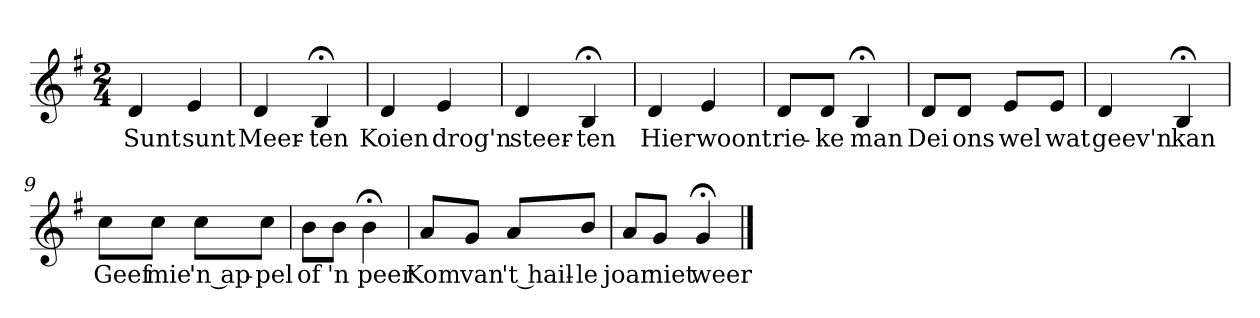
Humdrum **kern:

**kern	**text
*part1	*part1
*staff1	*staff1
*k[f#]	*
*G:	*
*M2/4	*
*MM120	*
=1	=1
4d	Sunt
4e	sunt
=2	=2
4d	Meer-
4B;<	-ten
=3	=3
4d	Koien
4e	drog'n
=4	=4
4d	steer-
4B;<	-ten
=5	=5
4d	Hier
4e	woont
=6	=6
8dL	rie-
8dJ	-ke
4B;<	man
=7	=7
8dL	Dei
8dJ	ons
8eL	wel
8eJ	wat
=8	=8
4d	geev'n
4B;<	kan
=9	=9
8ccL	Geef
8ccJ	mie
8ccL	'n ap-
8ccJ	-pel
=10	=10
8bL	of
8bJ	'n
4b;<	peer
=11	=11
8aL	Kom
8gJ	van
8aL	't hail-
8bJ	-le
=12	=12
8aL	joar
8gJ	niet
4g;<	weer
==	==
*-	*-
